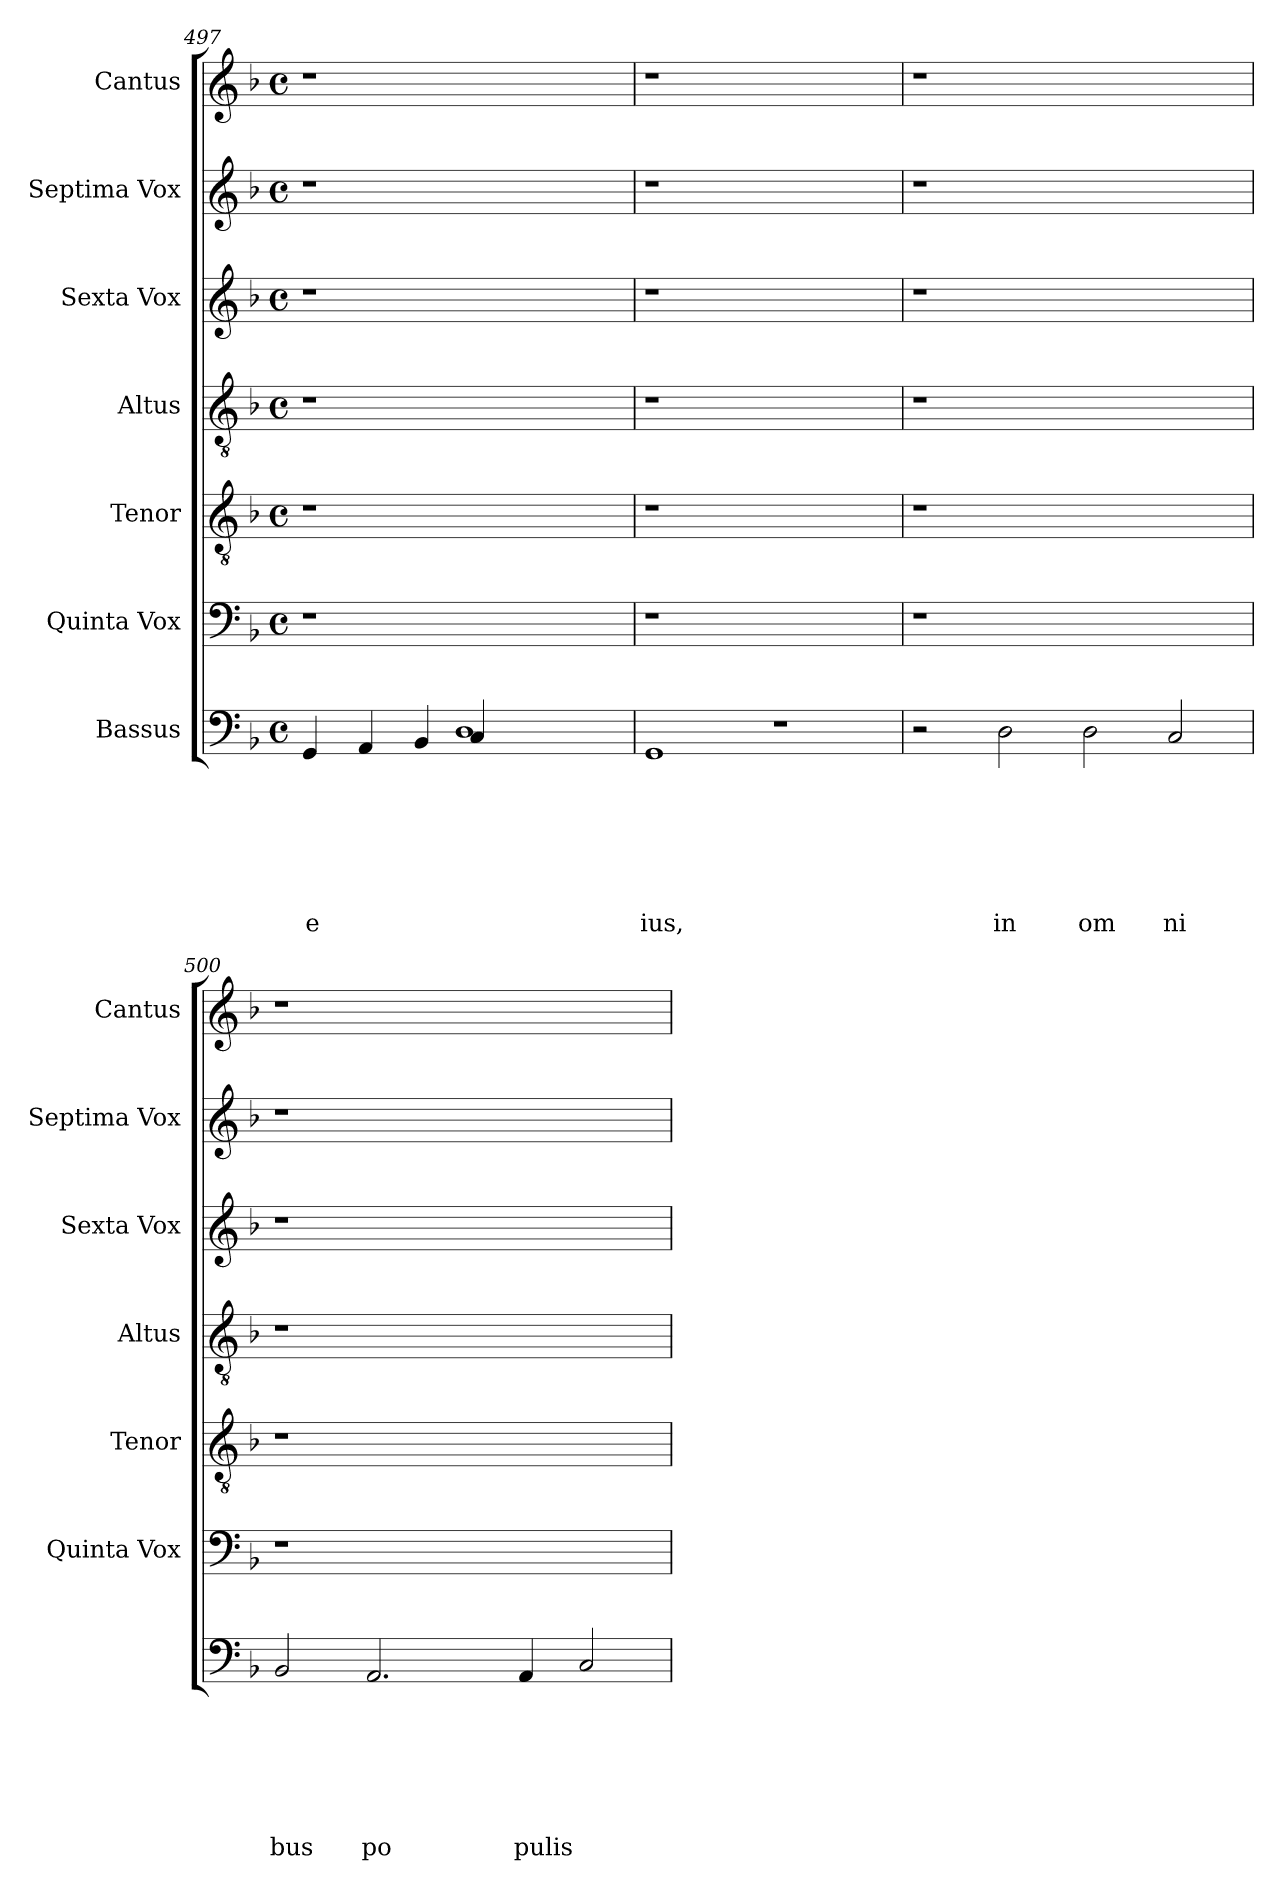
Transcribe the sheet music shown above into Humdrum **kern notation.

**kern	**text	**text	**text	**text	**text	**text	**text	**kern	**kern	**kern	**kern	**kern	**kern
*part7	*part7	*part7	*part7	*part7	*part7	*part7	*part7	*part6	*part5	*part4	*part3	*part2	*part1
*staff7	*staff7	*staff7	*staff7	*staff7	*staff7	*staff7	*staff7	*staff6	*staff5	*staff4	*staff3	*staff2	*staff1
*I"Bassus	*	*	*	*	*	*	*	*I"Quinta Vox	*I"Tenor	*I"Altus	*I"Sexta Vox	*I"Septima Vox	*I"Cantus
*	*	*	*	*	*	*	*	*I'Quinta Vox	*I'Tenor	*I'Altus	*I'Sexta Vox	*I'Septima Vox	*I'Cantus
*clefF4	*	*	*	*	*	*	*	*clefF4	*clefGv2	*clefGv2	*clefG2	*clefG2	*clefG2
*k[b-]	*	*	*	*	*	*	*	*k[b-]	*k[b-]	*k[b-]	*k[b-]	*k[b-]	*k[b-]
*F:	*	*	*	*	*	*	*	*F:	*F:	*F:	*F:	*F:	*F:
*M4/4	*	*	*	*	*	*	*	*M4/4	*M4/4	*M4/4	*M4/4	*M4/4	*M4/4
*met(c)	*	*	*	*	*	*	*	*met(c)	*met(c)	*met(c)	*met(c)	*met(c)	*met(c)
=497	=497	=497	=497	=497	=497	=497	=497	=497	=497	=497	=497	=497	=497
!	!	!	!	!	!	!	!LO:LY:b	!	!	!	!	!	!
*^	*	*	*	*	*	*	*	*	*	*	*	*	*
4GG/	2.ryy	.	.	.	.	.	.	e	1r	1r	1r	1r	1r	1r
4AA/	.	.	.	.	.	.	.	.	.	.	.	.	.	.
4BB-/	.	.	.	.	.	.	.	.	.	.	.	.	.	.
4C/	1D	.	.	.	.	.	.	.	.	.	.	.	.	.
2.ryy	.	.	.	.	.	.	.	.	2.ryy	2.ryy	2.ryy	2.ryy	2.ryy	2.ryy
*v	*v	*	*	*	*	*	*	*	*	*	*	*	*	*
!!LO:LB:g=z
=498	=498	=498	=498	=498	=498	=498	=498	=498	=498	=498	=498	=498	=498
!	!	!	!	!	!	!	!LO:LY:b	!	!	!	!	!	!
1GG	.	.	.	.	.	.	ius,	1r	1r	1r	1r	1r	1r
1r	.	.	.	.	.	.	.	1ryy	1ryy	1ryy	1ryy	1ryy	1ryy
=499	=499	=499	=499	=499	=499	=499	=499	=499	=499	=499	=499	=499	=499
2r	.	.	.	.	.	.	.	1r	1r	1r	1r	1r	1r
!	!	!	!	!	!	!	!LO:LY:b	!	!	!	!	!	!
2D\	.	.	.	.	.	.	in	.	.	.	.	.	.
!	!	!	!	!	!	!	!LO:LY:b	!	!	!	!	!	!
2D\	.	.	.	.	.	.	om	1ryy	1ryy	1ryy	1ryy	1ryy	1ryy
!	!	!	!	!	!	!	!LO:LY:b	!	!	!	!	!	!
2C/	.	.	.	.	.	.	ni	.	.	.	.	.	.
=500	=500	=500	=500	=500	=500	=500	=500	=500	=500	=500	=500	=500	=500
!	!	!	!	!	!	!	!LO:LY:b	!	!	!	!	!	!
2BB-/	.	.	.	.	.	.	bus	1r	1r	1r	1r	1r	1r
!	!	!	!	!	!	!	!LO:LY:b	!	!	!	!	!	!
2.AA/	.	.	.	.	.	.	po	.	.	.	.	.	.
.	.	.	.	.	.	.	.	1ryy	1ryy	1ryy	1ryy	1ryy	1ryy
!	!	!	!	!	!	!	!LO:LY:b	!	!	!	!	!	!
4AA/	.	.	.	.	.	.	pulis	.	.	.	.	.	.
2C/	.	.	.	.	.	.	.	.	.	.	.	.	.
=	=	=	=	=	=	=	=	=	=	=	=	=	=
*-	*-	*-	*-	*-	*-	*-	*-	*-	*-	*-	*-	*-	*-
